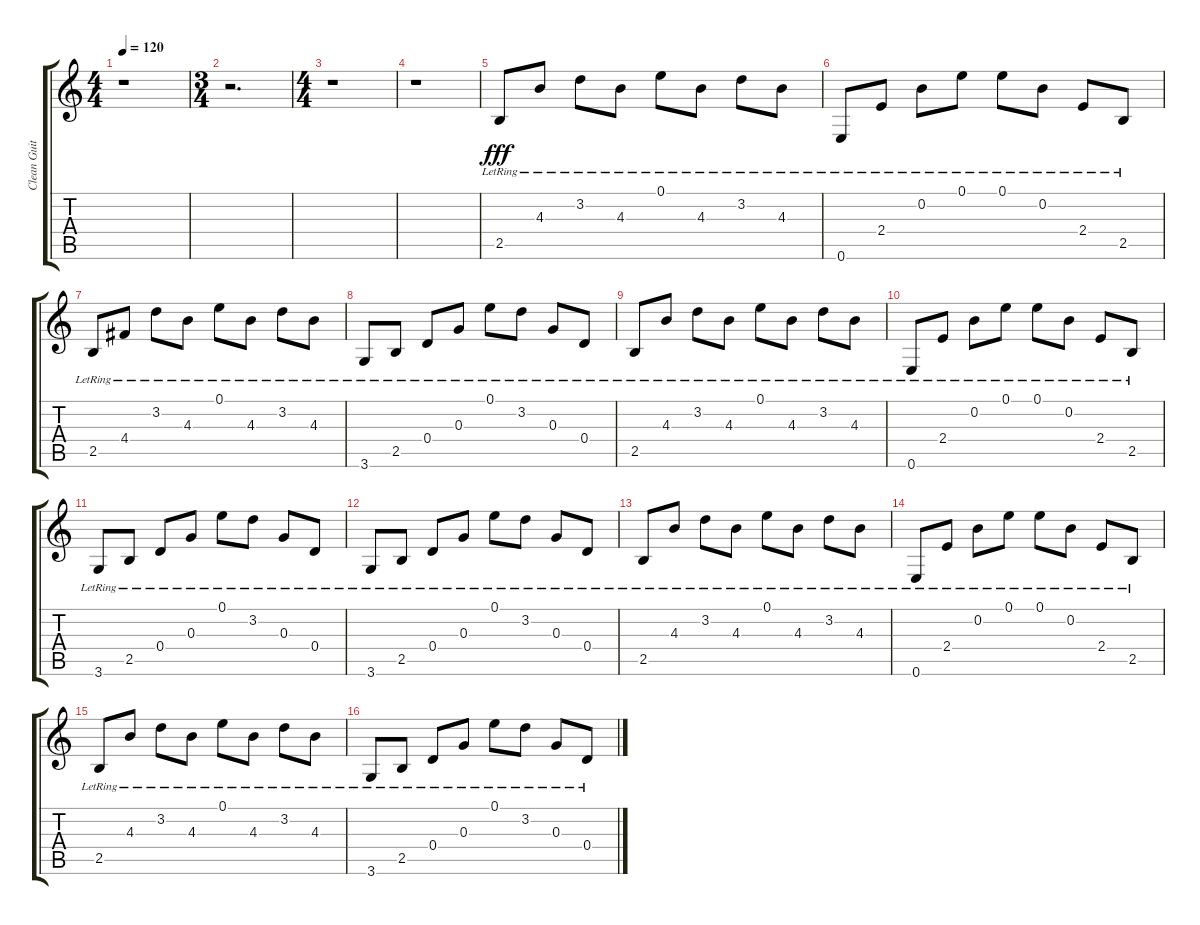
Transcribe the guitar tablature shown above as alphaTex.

\track ("Clean Guitar" "Clean Guit") {instrument acousticguitarnylon}
\staff {score tabs}
\tuning (E4 B3 G3 D3 A2 E2) {hide}
\ts (4 4)
\tempo 120
\clef g2
\ks c
r.1{dy fff} |
\ts (3 4)
r.2{d} |
\ts (4 4)
r.1 |
r.1 |
2.5{lr}.8 4.3{lr}.8 3.2{lr}.8 4.3{lr}.8 0.1{lr}.8 4.3{lr}.8 3.2{lr}.8 4.3{lr}.8 |
0.6{lr}.8 2.4{lr}.8 0.2{lr}.8 0.1{lr}.8 0.1{lr}.8 0.2{lr}.8 2.4{lr}.8 2.5{lr}.8 |
2.5{lr}.8 4.4{lr}.8 3.2{lr}.8 4.3{lr}.8 0.1{lr}.8 4.3{lr}.8 3.2{lr}.8 4.3{lr}.8 |
3.6{lr}.8 2.5{lr}.8 0.4{lr}.8 0.3{lr}.8 0.1{lr}.8 3.2{lr}.8 0.3{lr}.8 0.4{lr}.8 |
2.5{lr}.8 4.3{lr}.8 3.2{lr}.8 4.3{lr}.8 0.1{lr}.8 4.3{lr}.8 3.2{lr}.8 4.3{lr}.8 |
0.6{lr}.8 2.4{lr}.8 0.2{lr}.8 0.1{lr}.8 0.1{lr}.8 0.2{lr}.8 2.4{lr}.8 2.5{lr}.8 |
3.6{lr}.8 2.5{lr}.8 0.4{lr}.8 0.3{lr}.8 0.1{lr}.8 3.2{lr}.8 0.3{lr}.8 0.4{lr}.8 |
3.6{lr}.8 2.5{lr}.8 0.4{lr}.8 0.3{lr}.8 0.1{lr}.8 3.2{lr}.8 0.3{lr}.8 0.4{lr}.8 |
2.5{lr}.8 4.3{lr}.8 3.2{lr}.8 4.3{lr}.8 0.1{lr}.8 4.3{lr}.8 3.2{lr}.8 4.3{lr}.8 |
0.6{lr}.8 2.4{lr}.8 0.2{lr}.8 0.1{lr}.8 0.1{lr}.8 0.2{lr}.8 2.4{lr}.8 2.5{lr}.8 |
2.5{lr}.8 4.3{lr}.8 3.2{lr}.8 4.3{lr}.8 0.1{lr}.8 4.3{lr}.8 3.2{lr}.8 4.3{lr}.8 |
3.6{lr}.8 2.5{lr}.8 0.4{lr}.8 0.3{lr}.8 0.1{lr}.8 3.2{lr}.8 0.3{lr}.8 0.4{lr}.8
